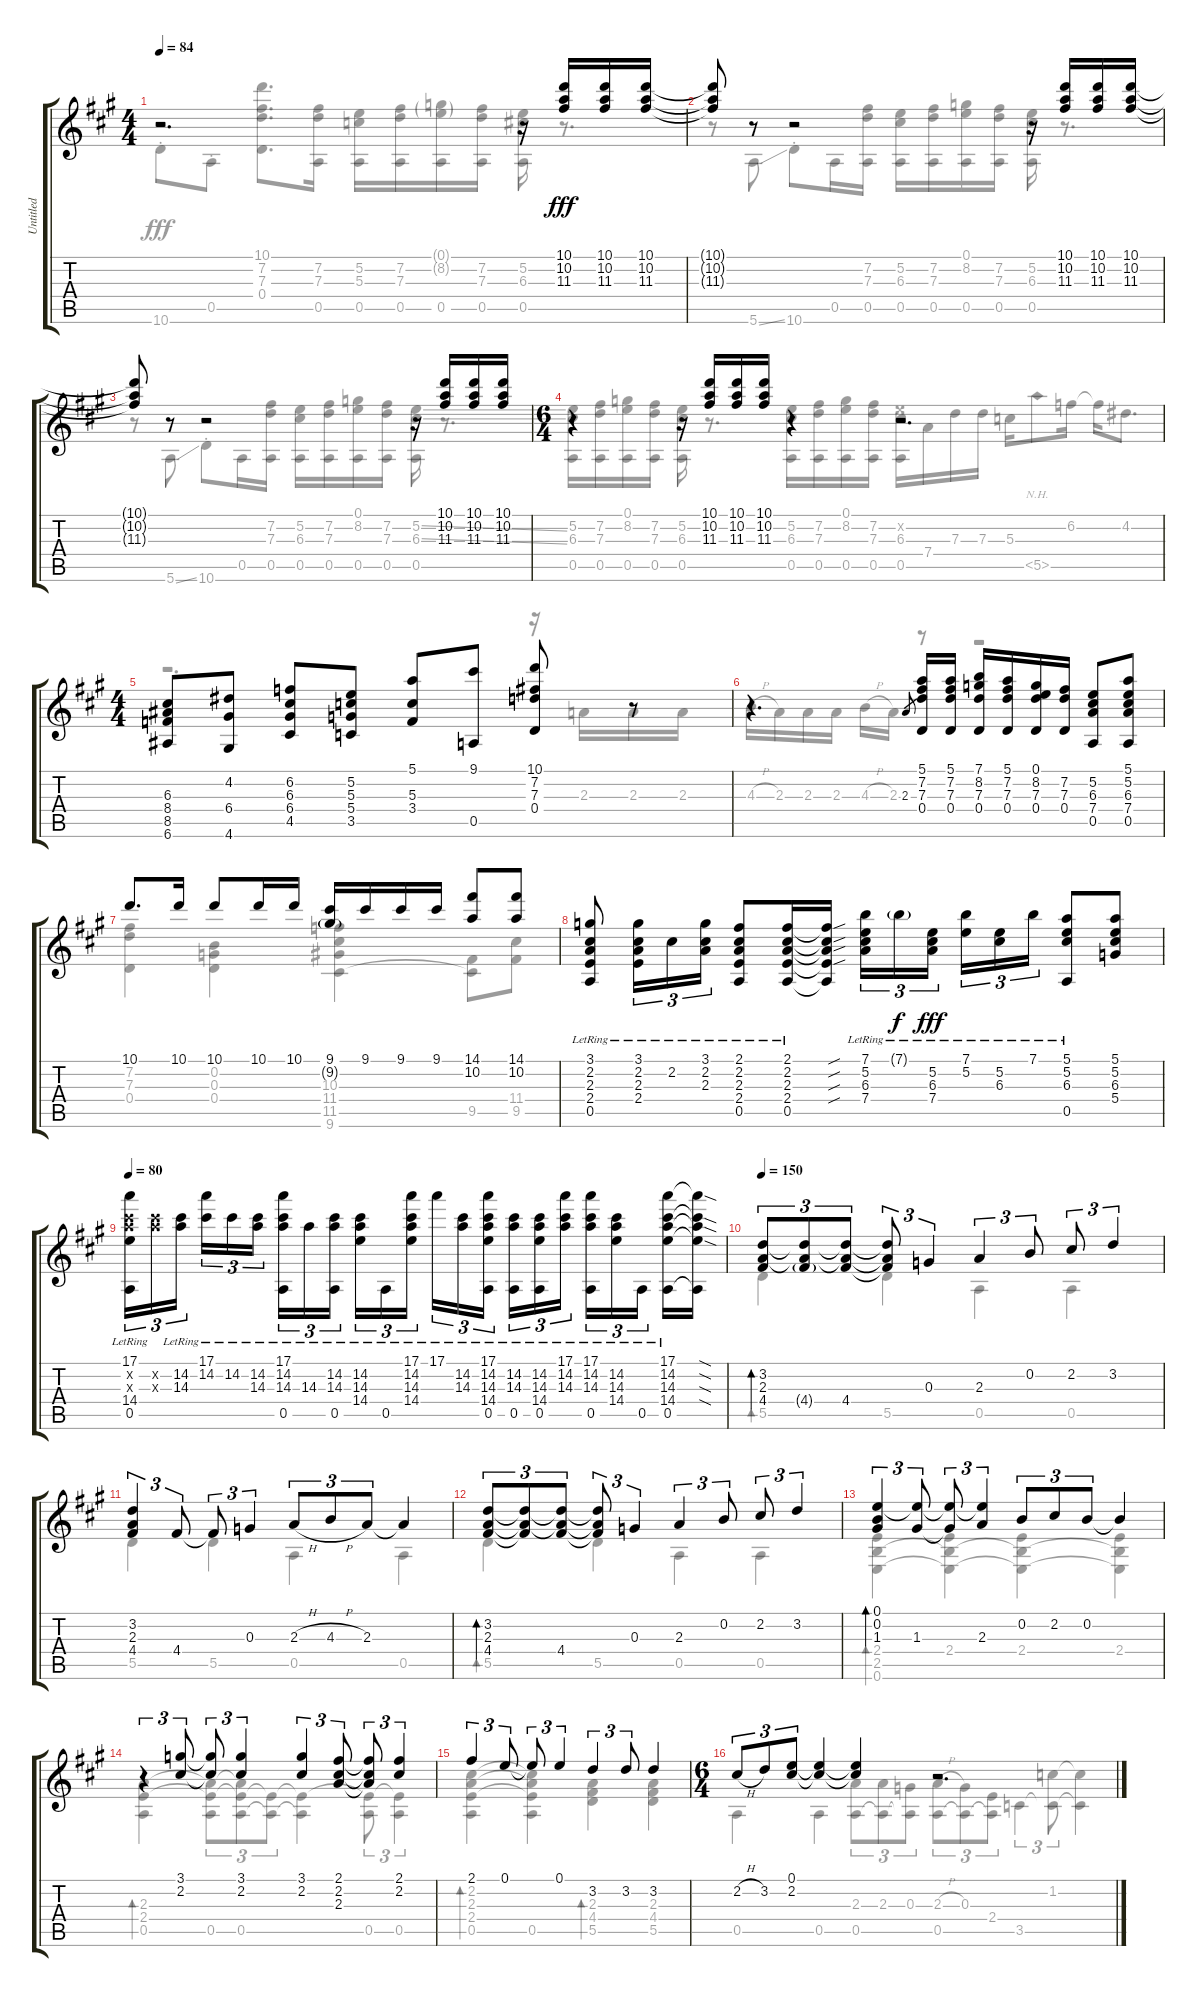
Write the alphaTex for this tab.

\track ("Untitled" "Untitled") {instrument acousticguitarnylon}
\staff {score tabs}
\tuning (E4 B3 G3 D3 A2 E2) {hide}
\voice
\ts (4 4)
\tempo 84
\clef g2
\ks a
r.2{d dy fff} r.16 (10.1 10.2 11.3).16 (10.1 10.2 11.3).16 (10.1 10.2 11.3).16 |
(10.1{t} 10.2{t} 11.3{t}).8 r.8 r.2 r.16 (10.1 10.2 11.3).16 (10.1 10.2 11.3).16 (10.1 10.2 11.3).16 |
(10.1{t} 10.2{t} 11.3{t}).8 r.8 r.2 r.16 (10.1 10.2 11.3).16 (10.1 10.2 11.3).16 (10.1 10.2 11.3).16 |
\ts (6 4)
r.4 r.16 (10.1 10.2 11.3).16 (10.1 10.2 11.3).16 (10.1 10.2 11.3).16 r.4 r.2{d} |
\ts (4 4)
(6.3 8.4 8.5 6.6).8 (4.2 6.4 4.6).8 (6.2 6.3 6.4 4.5).8 (5.2 5.3 5.4 3.5).8 (5.1 5.3 3.4).8 (9.1 0.5).8 (10.1 7.2 7.3 0.4).8 r.8 |
r.4{d} 2.3.8{gr} (5.1 7.2 7.3 0.4).16 (5.1 7.2 7.3 0.4).16 (7.1 8.2 7.3 0.4).16 (5.1 7.2 7.3 0.4).16 (0.1 8.2 7.3 0.4).16 (7.2 7.3 0.4).16 (5.2 6.3 7.4 0.5).8 (5.1 5.2 6.3 7.4 0.5).8 |
10.1.8{d} 10.1.16 10.1.8 10.1.16 10.1.16 (9.1 9.2{g}).16 9.1.16 9.1.16 9.1.16 (14.1 10.2).8 (14.1 10.2).8 |
(3.1{lr} 2.2{lr} 2.3{lr} 2.4{lr} 0.5{lr}).8 (3.1{lr} 2.2{lr} 2.3{lr} 2.4{lr}).16{tu (3 2)} 2.2{lr}.16{tu (3 2)} (3.1{lr} 2.2{lr} 2.3{lr}).16{tu (3 2)} (2.1{lr} 2.2{lr} 2.3{lr} 2.4{lr} 0.5{lr}).8 (2.1{lr} 2.2{lr} 2.3{lr} 2.4{lr} 0.5{lr}).16 (2.1{sou t} 2.2{sou t} 2.3{sou t} 2.4{sou t} 0.5{t}).16 (7.1{lr} 5.2{lr} 6.3{lr} 7.4{lr}).16{tu (3 2)} 7.1{g lr}.16{tu (3 2) dy f} (5.2{lr} 6.3{lr} 7.4{lr}).16{tu (3 2) dy fff beam splitsecondary} (7.1{lr} 5.2{lr}).16{tu (3 2)} (5.2{lr} 6.3{lr}).16{tu (3 2)} 7.1{lr}.16{tu (3 2)} (5.1{lr} 5.2{lr} 6.3{lr} 0.5{lr}).8 (5.1 5.2 6.3 5.4).8 |
\tempo 80
(17.1{lr} 14.2{x} 14.3{x} 14.4{lr} 0.5{lr}).16{tu (3 2)} (14.2{x} 14.3{x}).16{tu (3 2)} (14.2{lr} 14.3{lr}).16{tu (3 2) beam splitsecondary} (17.1{lr} 14.2{lr}).16{tu (3 2)} 14.2{lr}.16{tu (3 2)} (14.2{lr} 14.3{lr}).16{tu (3 2)} (17.1{lr} 14.2{lr} 14.3{lr} 0.5{lr}).16{tu (3 2)} 14.3{lr}.16{tu (3 2)} (14.2{lr} 14.3{lr} 0.5{lr}).16{tu (3 2) beam splitsecondary} (14.2{lr} 14.3{lr} 14.4{lr}).16{tu (3 2)} 0.5{lr}.16{tu (3 2)} (17.1{lr} 14.2{lr} 14.3{lr} 14.4{lr}).16{tu (3 2)} 17.1{lr}.16{tu (3 2)} (14.2{lr} 14.3{lr}).16{tu (3 2)} (17.1{lr} 14.2{lr} 14.3{lr} 14.4{lr} 0.5{lr}).16{tu (3 2) beam splitsecondary} (14.2{lr} 14.3{lr} 0.5{lr}).16{tu (3 2)} (14.2{lr} 14.3{lr} 14.4{lr} 0.5{lr}).16{tu (3 2)} (17.1{lr} 14.2{lr} 14.3{lr}).16{tu (3 2)} (17.1{lr} 14.2{lr} 14.3{lr} 0.5{lr}).16{tu (3 2)} (14.2{lr} 14.3{lr} 14.4{lr}).16{tu (3 2)} 0.5{lr}.16{tu (3 2) beam splitsecondary} (17.1{lr} 14.2{lr} 14.3{lr} 14.4{lr} 0.5{lr}).16 (17.1{sod t} 14.2{sod t} 14.3{sod t} 14.4{sod t} 0.5{t}).16 |
\tempo 150
(3.2 2.3 4.4).8{tu (3 2) bd 30} (3.2{t} 2.3{t} 4.4{g}).8{tu (3 2)} (3.2{t} 2.3{t} 4.4).8{tu (3 2)} (3.2{t} 2.3{t} 4.4{t}).8{tu (3 2)} 0.3.4{tu (3 2)} 2.3.4{tu (3 2)} 0.2.8{tu (3 2)} 2.2.8{tu (3 2)} 3.2.4{tu (3 2)} |
(3.2 2.3 4.4).4{tu (3 2)} 4.4.8{tu (3 2)} 4.4{t}.8{tu (3 2)} 0.3.4{tu (3 2)} 2.3{h}.8{tu (3 2)} 4.3{h}.8{tu (3 2)} 2.3.8{tu (3 2)} 2.3{t}.4 |
(3.2 2.3 4.4).8{tu (3 2) bd 30} (3.2{t} 2.3{t} 4.4{t}).8{tu (3 2)} (3.2{t} 2.3{t} 4.4).8{tu (3 2)} (3.2{t} 2.3{t} 4.4{t}).8{tu (3 2)} 0.3.4{tu (3 2)} 2.3.4{tu (3 2)} 0.2.8{tu (3 2)} 2.2.8{tu (3 2)} 3.2.4{tu (3 2)} |
(0.1 0.2 1.3).4{tu (3 2) bd 30} (0.1{t} 1.3).8{tu (3 2)} (0.1{t} 1.3{t}).8{tu (3 2)} (0.1{t} 2.3).4{tu (3 2)} 0.2.8{tu (3 2)} 2.2.8{tu (3 2)} 0.2.8{tu (3 2)} 0.2{t}.4 |
r.4{tu (3 2)} (3.1 2.2).8{tu (3 2)} (3.1{t} 2.2{t}).8{tu (3 2)} (3.1 2.2).4{tu (3 2)} (3.1 2.2).4{tu (3 2)} (2.1 2.2 2.3).8{tu (3 2)} (2.1{t} 2.2{t} 2.3{t}).8{tu (3 2)} (2.1 2.2).4{tu (3 2)} |
2.1.4{tu (3 2)} 0.1.8{tu (3 2)} 0.1{t}.8{tu (3 2)} 0.1.4{tu (3 2)} 3.2.4{tu (3 2)} 3.2.8{tu (3 2)} 3.2.4 |
\ts (6 4)
2.2{h}.8{tu (3 2)} 3.2.8{tu (3 2)} (0.1 2.2).8{tu (3 2)} (0.1{t} 2.2{t}).4 (0.1{t} 2.2{t}).4 r.2{d}
\voice
\clef g2
\ottava regular
\simile none
\ks a
10.6{st}.8{dy fff} 0.5{st}.8 (10.1 7.2 7.3 0.4).8{d} (7.2 7.3 0.5).16 (5.2 5.3 0.5).16 (7.2 7.3 0.5).16 (0.1{g} 8.2{g} 0.5).16 (7.2 7.3 0.5).16 (5.2 6.3 0.5).16 r.8{d} |
r.8 5.6{ss}.8 10.6{st}.8 0.5.16 (7.2 7.3 0.5).16 (5.2 6.3 0.5).16 (7.2 7.3 0.5).16 (0.1 8.2 0.5).16 (7.2 7.3 0.5).16 (5.2 6.3 0.5).16 r.8{d} |
r.8 5.6{ss}.8 10.6{st}.8 0.5.16 (7.2 7.3 0.5).16 (5.2 6.3 0.5).16 (7.2 7.3 0.5).16 (0.1 8.2 0.5).16 (7.2 7.3 0.5).16 (5.2{ss} 6.3{ss} 0.5).16 r.8{d} |
(5.2 6.3 0.5).16 (7.2 7.3 0.5).16 (0.1 8.2 0.5).16 (7.2 7.3 0.5).16 (5.2 6.3 0.5).16 r.8{d} (5.2 6.3 0.5).16 (7.2 7.3 0.5).16 (0.1 8.2 0.5).16 (7.2 7.3 0.5).16 (5.2{x} 6.3 0.5).16 7.4.16 7.3.16 7.3.16 5.3.16 5.5{nh}.8 6.2.16 6.2{t}.16 4.2.8{d} |
r.2{d} r.16 2.3.16 2.3.16 2.3.16 |
4.3{h}.16 2.3.16 2.3.16 2.3.16 4.3{h}.16 2.3.16 r.8 r.2 |
(7.2 7.3 0.4).4 (0.2 0.3 0.4).4 (10.3 11.4 11.5 9.6).4 (9.5 9.6{t}).8 (11.4 9.5).8 |
|
|
5.5.4{bd 30} 5.5.4 0.5.4 0.5.4 |
5.5.4 5.5.4 0.5.4 0.5.4 |
5.5.4{bd 30} 5.5.4 0.5.4 0.5.4 |
(2.4 2.5 0.6).4{bd 30} (2.4 2.5{t} 0.6{t}).4 (2.4 2.5{t} 0.6{t}).4 (2.4 2.5{t} 0.6{t}).4 |
(2.3 2.4 0.5).4{bd 30} (2.3{t} 2.4{t} 0.5).8{tu (3 2)} (2.3{t} 2.4{t} 0.5).8{tu (3 2)} (2.4{t} 0.5{t}).8{tu (3 2)} (2.4{t} 0.5{t}).4 (2.4{t} 0.5).8{tu (3 2)} (2.4{t} 0.5).4{tu (3 2)} |
(2.2 2.3 2.4 0.5).4{bd 30} (2.2{t} 2.3{t} 2.4{t} 0.5).4 (2.3 4.4 5.5).4{bd 30} (2.3 4.4 5.5).4 |
0.5.4 0.5.4 (2.3 0.5).8{tu (3 2)} (2.3 0.5{t}).8{tu (3 2)} (0.3 0.5{t}).8{tu (3 2)} (2.3{h} 0.5).8{tu (3 2)} (0.3 0.5{t}).8{tu (3 2)} (2.4 0.5{t}).8{tu (3 2)} 3.5.4{tu (3 2)} (1.2 3.5{t}).8{tu (3 2)} (1.2{t} 3.5{t}).4
